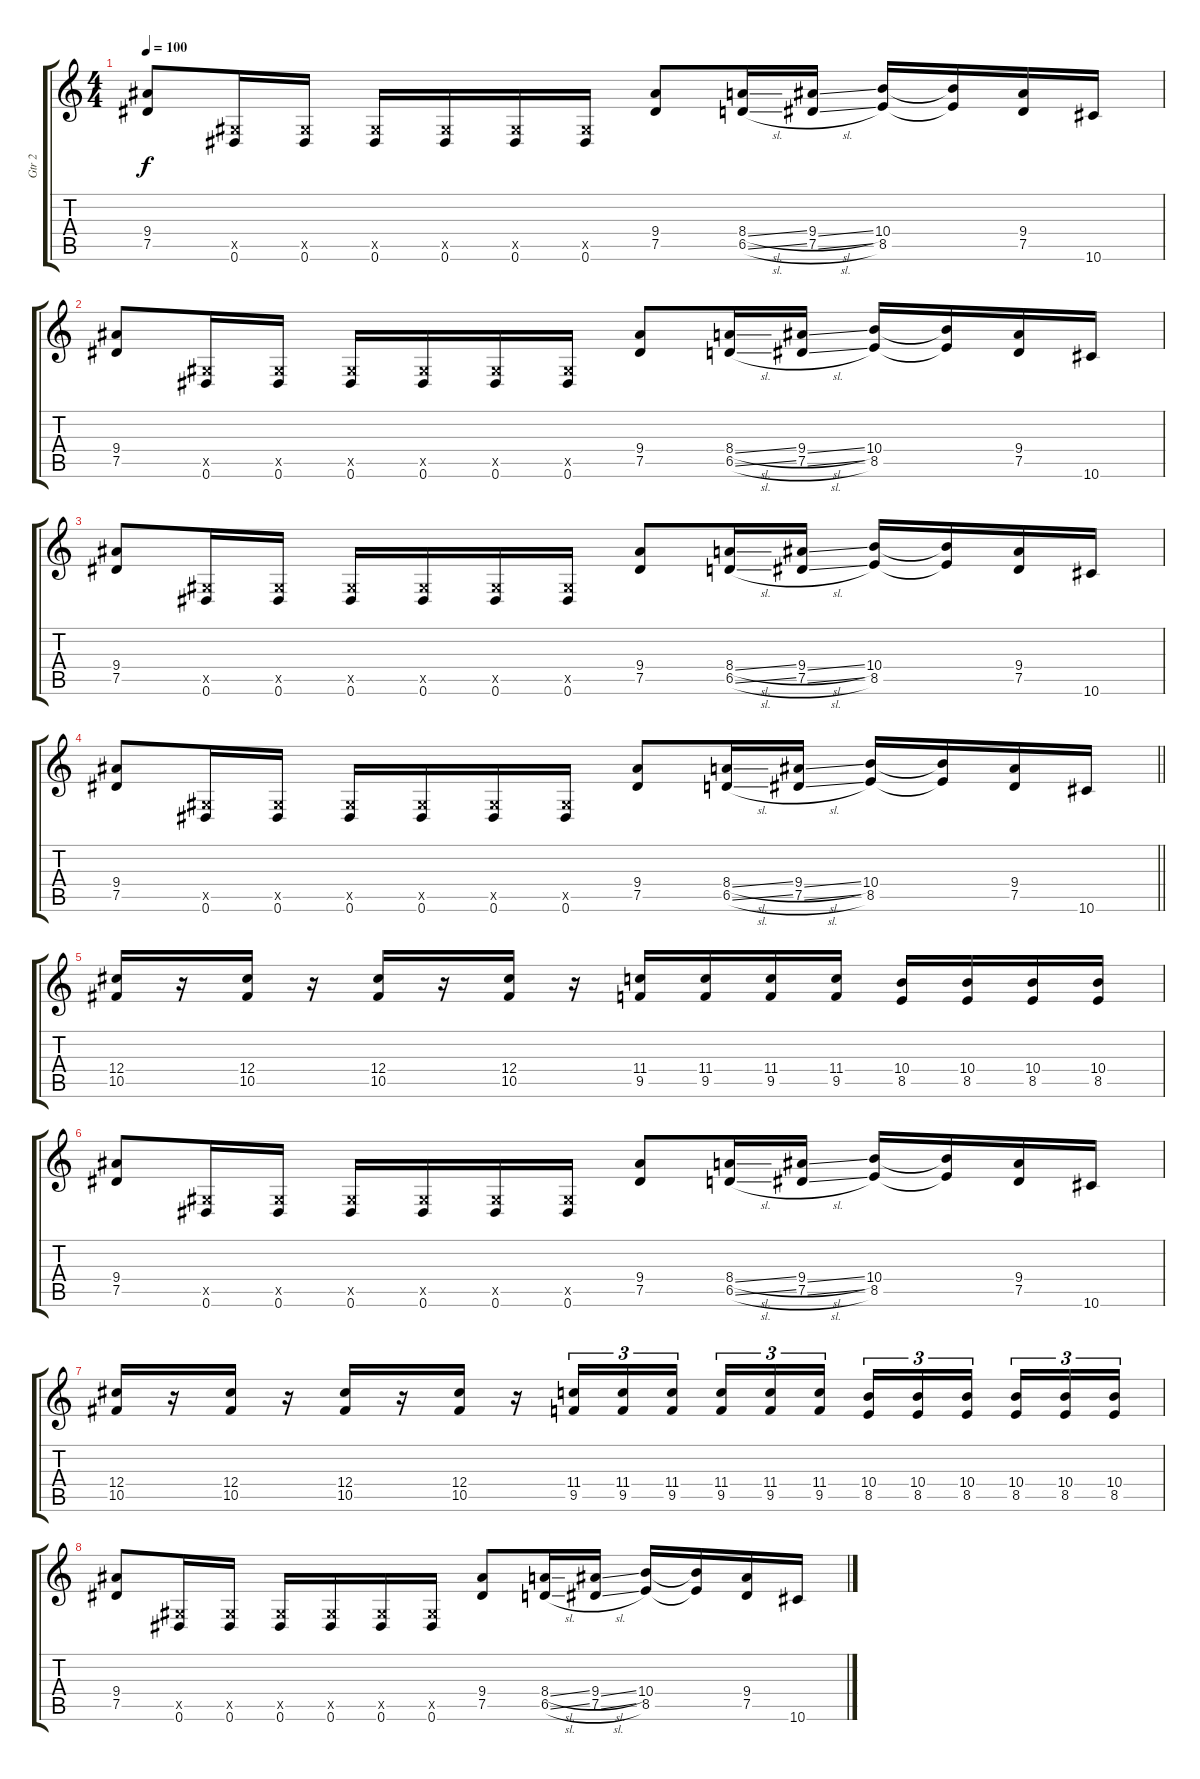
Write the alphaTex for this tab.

\track ("Gtr 2     (Hernan)" "Gtr 2     ") {instrument overdrivenguitar}
\staff {score tabs}
\tuning (Eb4 Bb3 Gb3 Db3 Ab2 Eb2) {hide}
\ts (4 4)
\tempo 100
\clef g2
\ks c
(9.4 7.5).8{dy f} (0.5{x} 0.6).16 (0.5{x} 0.6).16 (0.5{x} 0.6).16 (0.5{x} 0.6).16 (0.5{x} 0.6).16 (0.5{x} 0.6).16 (9.4 7.5).8 (8.4{sl} 6.5{sl}).16 (9.4{sl} 7.5{sl}).16 (10.4 8.5).16 (10.4{t} 8.5{t}).16 (9.4 7.5).16 10.6.16 |
(9.4 7.5).8 (0.5{x} 0.6).16 (0.5{x} 0.6).16 (0.5{x} 0.6).16 (0.5{x} 0.6).16 (0.5{x} 0.6).16 (0.5{x} 0.6).16 (9.4 7.5).8 (8.4{sl} 6.5{sl}).16 (9.4{sl} 7.5{sl}).16 (10.4 8.5).16 (10.4{t} 8.5{t}).16 (9.4 7.5).16 10.6.16 |
(9.4 7.5).8 (0.5{x} 0.6).16 (0.5{x} 0.6).16 (0.5{x} 0.6).16 (0.5{x} 0.6).16 (0.5{x} 0.6).16 (0.5{x} 0.6).16 (9.4 7.5).8 (8.4{sl} 6.5{sl}).16 (9.4{sl} 7.5{sl}).16 (10.4 8.5).16 (10.4{t} 8.5{t}).16 (9.4 7.5).16 10.6.16 |
\barLineRight lightlight
(9.4 7.5).8 (0.5{x} 0.6).16 (0.5{x} 0.6).16 (0.5{x} 0.6).16 (0.5{x} 0.6).16 (0.5{x} 0.6).16 (0.5{x} 0.6).16 (9.4 7.5).8 (8.4{sl} 6.5{sl}).16 (9.4{sl} 7.5{sl}).16 (10.4 8.5).16 (10.4{t} 8.5{t}).16 (9.4 7.5).16 10.6.16 |
(12.4 10.5).16 r.16 (12.4 10.5).16 r.16 (12.4 10.5).16 r.16 (12.4 10.5).16 r.16 (11.4 9.5).16 (11.4 9.5).16 (11.4 9.5).16 (11.4 9.5).16 (10.4 8.5).16 (10.4 8.5).16 (10.4 8.5).16 (10.4 8.5).16 |
(9.4 7.5).8 (0.5{x} 0.6).16 (0.5{x} 0.6).16 (0.5{x} 0.6).16 (0.5{x} 0.6).16 (0.5{x} 0.6).16 (0.5{x} 0.6).16 (9.4 7.5).8 (8.4{sl} 6.5{sl}).16 (9.4{sl} 7.5{sl}).16 (10.4 8.5).16 (10.4{t} 8.5{t}).16 (9.4 7.5).16 10.6.16 |
(12.4 10.5).16 r.16 (12.4 10.5).16 r.16 (12.4 10.5).16 r.16 (12.4 10.5).16 r.16 (11.4 9.5).16{tu (3 2)} (11.4 9.5).16{tu (3 2)} (11.4 9.5).16{tu (3 2)} (11.4 9.5).16{tu (3 2)} (11.4 9.5).16{tu (3 2)} (11.4 9.5).16{tu (3 2)} (10.4 8.5).16{tu (3 2)} (10.4 8.5).16{tu (3 2)} (10.4 8.5).16{tu (3 2)} (10.4 8.5).16{tu (3 2)} (10.4 8.5).16{tu (3 2)} (10.4 8.5).16{tu (3 2)} |
(9.4 7.5).8 (0.5{x} 0.6).16 (0.5{x} 0.6).16 (0.5{x} 0.6).16 (0.5{x} 0.6).16 (0.5{x} 0.6).16 (0.5{x} 0.6).16 (9.4 7.5).8 (8.4{sl} 6.5{sl}).16 (9.4{sl} 7.5{sl}).16 (10.4 8.5).16 (10.4{t} 8.5{t}).16 (9.4 7.5).16 10.6.16
